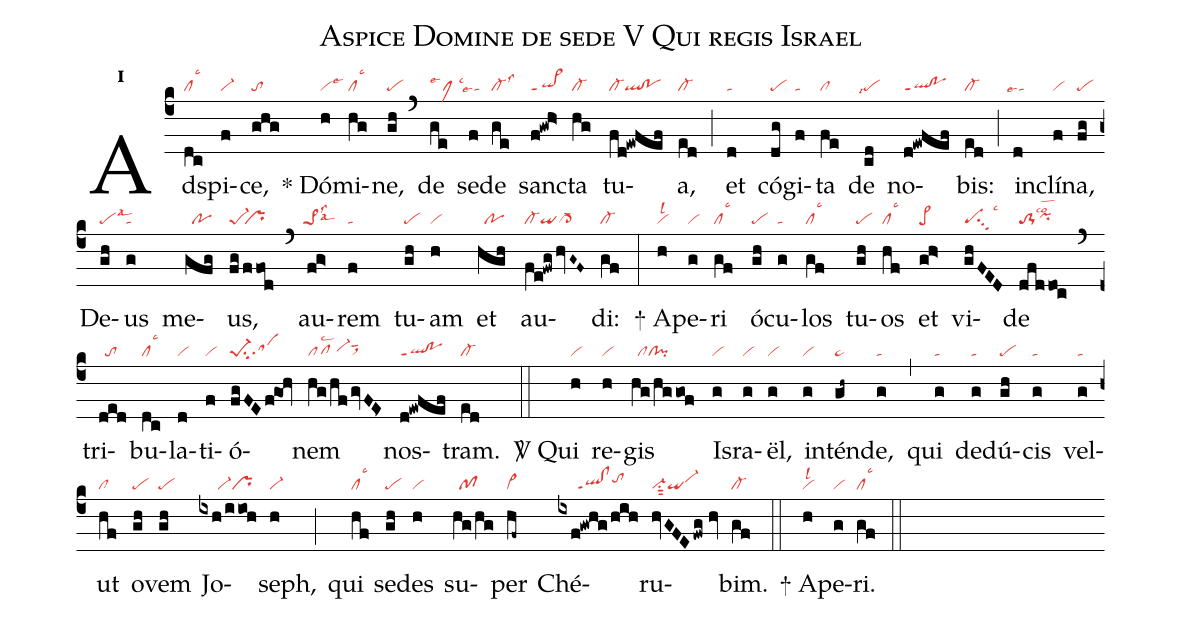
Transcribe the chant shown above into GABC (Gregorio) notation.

name:Aspice Domine de sede V Qui regis Israel;
office-part:re;
mode:1;
nabc-lines:1;
%%
initial-style: 1;
name:Aspice Domine de sede;
mode: 1;
office-part: Responsorium;
annotation: Resp.;
annotation: i;
nabc-lines:1;
%%
(c4) Ad(dc|cllsc3)spi(f|vi-)ce,(ghg|to) <sp>*</sp> Dó(h|vilse3)mi(hg|cllsc3)ne,(gh|pe) (`) de(ge|clMlse1lsc3) se(f|``talse4)de(ge|cl-lss3) sanc(f!gwh>|qi>ppt1)ta(hg|cl-) tu(fd@ewfef|cl-ql!po)a,(ed|cl-) (;) et(d|ta) có(dg|pe)gi(f|ta)ta(fe|cl) de(cd|``pelsi7) no(d!ewfef|ql!poppt1)bis:(ed|cl-) (;) in(d|``talse4)clí(f|vi)na,(fg|pe) De(gh|pelsal3)us(g|ta) me(gfg|//po)us,(fg/ffod|pe-1``pr) (`) au(fg>|`pe>1lss3lsal6)rem(f|ta) tu(gh|pe)am(h|vi) et(hgh|//po) au(fe!fwg/hvG~F~|cl-qicl->)di:(gf|cl-) (:)

<sp>+</sp> A(h|vilsl2)pe(g|vi)ri(gf|cllsc3) ó(gh|pe)cu(g|ta)los(gf|cllsc3) tu(gh|pe)os(hf|cllsc3) et(gh>|pe>) vi(ghFED|pesu3lsc3)de(dfd/doc|to-1pihhlsco2) (`) tri(ded|//to)bu(dc|cllsc3)la(d|vi)ti(f|vi)ó(fgFEf@goh|pe-1su2sahg)nem(hg/hfgvFE>|pflsc2vi-hhsut1sux1) nos(d!ewfef|ql!poppt1)tram.(ed|cl-) (::)

<sp>V/</sp> Qui(h|vi) re(h|vi)gis(hg/hggof|//clcl!pi) Is(g|vi)ra(g|vi)ël,(g|vi) in(g|vi)tén(gh~|pe~)de,(g|ta) (,) qui(g|ta) de(g|ta)dú(gh|pe)cis(g|ta) vel(g|ta)ut(hf|cl) o(gh|pe)vem(gh|pe) Jo(ixh/iioh|//////vi-pr)seph,(h|vi-) (;) qui(hf|cllsc3) se(gh|pe)des(h|vi) su(hg/hg|//pf)per(hf~|cl~) Ché(ixf!gwhg/hih|//////ql!clppt1tohi)ru(hvGFE/fwg//hv|vi-su1sut2qivi-hi)bim.(gf|cl-) (::)

<sp>+</sp> A(h|vilsl2)pe(g|vi)ri.(gf|cllsc3) (::)
